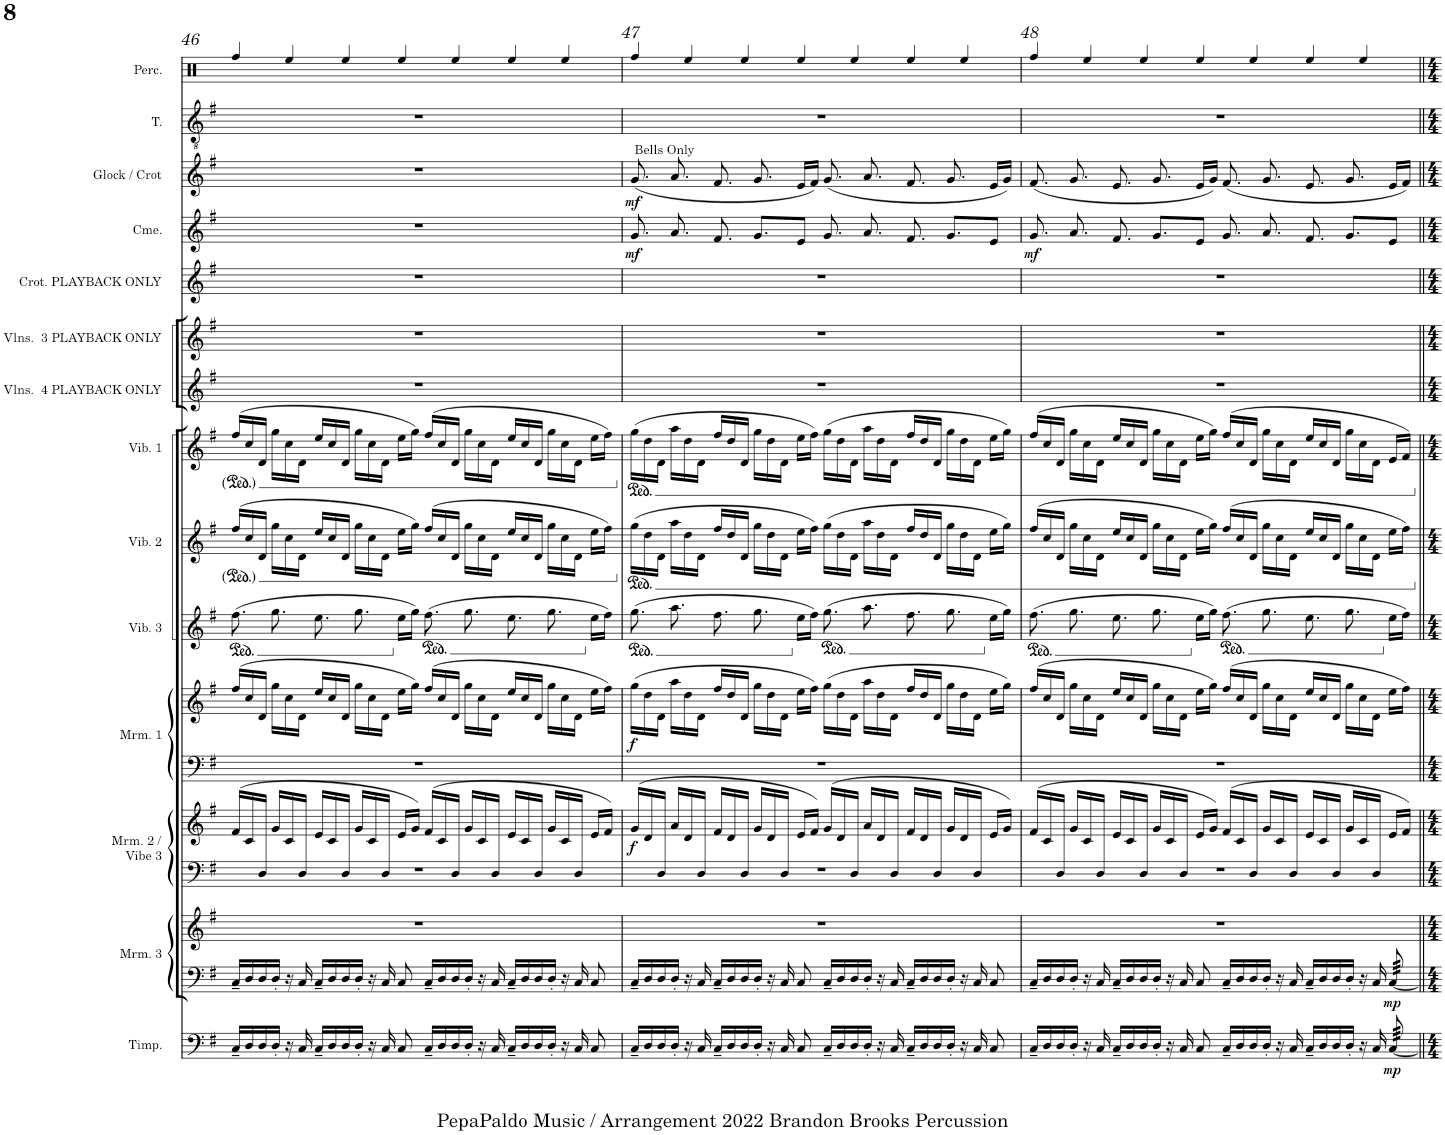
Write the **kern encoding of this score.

**kern	**dynam	**kern	**kern	**dynam	**kern	**kern	**dynam	**kern	**kern	**dynam	**kern	**kern	**kern	**kern	**kern	**kern	**kern	**dynam	**kern	**dynam	**kern	**kern
*part14	*part14	*part13	*part13	*part13	*part12	*part12	*part12	*part11	*part11	*part11	*part10	*part9	*part8	*part7	*part6	*part5	*part4	*part4	*part3	*part3	*part2	*part1
*staff17	*staff17	*staff16	*staff15	*staff15/16	*staff14	*staff13	*staff13/14	*staff12	*staff11	*staff11/12	*staff10	*staff9	*staff8	*staff7	*staff6	*staff5	*staff4	*staff4	*staff3	*staff3	*staff2	*staff1
*I"Timpani	*	*I"Marimba 3	*	*	*I"Marimba 2 /  Vibe 3	*	*	*I"Marimba 1	*	*	*I"Vibraphone 3	*I"Vibraphone 2	*I"Vibraphone 1	*I"Violins 4 PLAYBACK ONLY	*I"Violins 3 PLAYBACK ONLY	*I"Crotales PLAYBACK ONLY	*I"Chimes	*	*I"Glock / Crot	*	*I"Tenor	*I"Percussion
*I'Timp.	*	*I'Mrm. 3	*	*	*I'Mrm. 2 /  Vibe 3	*	*	*I'Mrm. 1	*	*	*I'Vib. 3	*I'Vib. 2	*I'Vib. 1	*I'Vlns.  4 PLAYBACK ONLY	*I'Vlns.  3 PLAYBACK ONLY	*I'Crot. PLAYBACK ONLY	*I'Cme.	*	*I'Glock / Crot	*	*I'T.	*I'Perc.
!!LO:PB:g=z
*clefF4	*	*clefF4	*clefG2	*	*clefF4	*clefG2	*	*clefF4	*clefG2	*	*clefG2	*clefG2	*clefG2	*clefG2	*clefG2	*clefG2	*clefG2	*	*clefG2	*	*clefGv2	*clefX
*	*	*	*	*	*	*	*	*	*	*	*	*	*	*	*	*Trd-14c-24	*	*	*Trd-14c-24	*	*	*
*k[f#]	*	*k[f#]	*k[f#]	*	*k[f#]	*k[f#]	*	*k[f#]	*k[f#]	*	*k[f#]	*k[f#]	*k[f#]	*k[f#]	*k[f#]	*k[f#]	*k[f#]	*	*k[f#]	*	*k[f#]	*k[]
*M7/4	*	*M7/4	*M7/4	*	*M7/4	*M7/4	*	*M7/4	*M7/4	*	*M7/4	*M7/4	*M7/4	*M7/4	*M7/4	*M7/4	*M7/4	*	*M7/4	*	*M7/4	*M7/4
=46	=46	=46	=46	=46	=46	=46	=46	=46	=46	=46	=46	=46	=46	=46	=46	=46	=46	=46	=46	=46	=46	=46
*	*	*	*	*	*^	*	*	*	*	*	*	*	*	*	*	*	*	*	*	*	*	*
*	*	*	*	*	*	*	*	*	*	*	*	*ped	*	*	*	*	*	*	*	*	*	*	*
16C~/LL	.	16C~/LL	1..r	.	8ryy	1..r	(16f#/LL	.	1..r	(16ff#/LL	.	(8.ff#\	(16ff#/LL	(16ff#/LL	1..r	1..r	1..r	1..r	.	1..r	.	1..r	4Rff/
16D/	.	16D/	.	.	.	.	16c/	.	.	16cc/	.	.	16cc/	16cc/	.	.	.	.	.	.	.	.	.
16D/	.	16D/	.	.	16D/JJ	.	16ryy	.	.	16d/JJ	.	.	16d/JJ	16d/JJ	.	.	.	.	.	.	.	.	.
16D'/JJ	.	16D'/JJ	.	.	8ryy	.	16g/LL	.	.	16gg\LL	.	8.gg\	16gg\LL	16gg\LL	.	.	.	.	.	.	.	.	.
16r	.	16r	.	.	.	.	16c/	.	.	16cc\	.	.	16cc\	16cc\	.	.	.	.	.	.	.	.	4Ree/
16C/	.	16C/	.	.	16D/JJ	.	16ryy	.	.	16d\JJ	.	.	16d\JJ	16d\JJ	.	.	.	.	.	.	.	.	.
16C~/LL	.	16C~/LL	.	.	8ryy	.	16e/LL	.	.	16ee/LL	.	8.ee\	16ee/LL	16ee/LL	.	.	.	.	.	.	.	.	.
16D/	.	16D/	.	.	.	.	16c/	.	.	16cc/	.	.	16cc/	16cc/	.	.	.	.	.	.	.	.	.
16D/	.	16D/	.	.	16D/JJ	.	16ryy	.	.	16d/JJ	.	.	16d/JJ	16d/JJ	.	.	.	.	.	.	.	.	4Ree/
16D'/JJ	.	16D'/JJ	.	.	8ryy	.	16g/LL	.	.	16gg\LL	.	8.gg\	16gg\LL	16gg\LL	.	.	.	.	.	.	.	.	.
16r	.	16r	.	.	.	.	16c/	.	.	16cc\	.	.	16cc\	16cc\	.	.	.	.	.	.	.	.	.
16C/	.	16C/	.	.	16D/JJ	.	16ryy	.	.	16d\JJ	.	.	16d\JJ	16d\JJ	.	.	.	.	.	.	.	.	.
*	*	*	*	*	*	*	*	*	*	*	*	*Xped	*	*	*	*	*	*	*	*	*	*	*
8C/	.	8C/	.	.	4ryy	.	16e/LL	.	.	16ee\LL	.	16ee\LL	16ee\LL	16ee\LL	.	.	.	.	.	.	.	.	4Ree/
.	.	.	.	.	.	.	16g/JJ)	.	.	16gg\JJ)	.	16gg\JJ)	16gg\JJ)	16gg\JJ)	.	.	.	.	.	.	.	.	.
*	*	*	*	*	*	*	*	*	*	*	*	*ped	*	*	*	*	*	*	*	*	*	*	*
16C~/LL	.	16C~/LL	.	.	.	.	(16f#/LL	.	.	(16ff#/LL	.	(8.ff#\	(16ff#/LL	(16ff#/LL	.	.	.	.	.	.	.	.	.
16D/	.	16D/	.	.	.	.	16c/	.	.	16cc/	.	.	16cc/	16cc/	.	.	.	.	.	.	.	.	.
16D/	.	16D/	.	.	16D/JJ	.	16ryy	.	.	16d/JJ	.	.	16d/JJ	16d/JJ	.	.	.	.	.	.	.	.	4Ree/
16D'/JJ	.	16D'/JJ	.	.	8ryy	.	16g/LL	.	.	16gg\LL	.	8.gg\	16gg\LL	16gg\LL	.	.	.	.	.	.	.	.	.
16r	.	16r	.	.	.	.	16c/	.	.	16cc\	.	.	16cc\	16cc\	.	.	.	.	.	.	.	.	.
16C/	.	16C/	.	.	16D/JJ	.	16ryy	.	.	16d\JJ	.	.	16d\JJ	16d\JJ	.	.	.	.	.	.	.	.	.
16C~/LL	.	16C~/LL	.	.	8ryy	.	16e/LL	.	.	16ee/LL	.	8.ee\	16ee/LL	16ee/LL	.	.	.	.	.	.	.	.	4Ree/
16D/	.	16D/	.	.	.	.	16c/	.	.	16cc/	.	.	16cc/	16cc/	.	.	.	.	.	.	.	.	.
16D/	.	16D/	.	.	16D/JJ	.	16ryy	.	.	16d/JJ	.	.	16d/JJ	16d/JJ	.	.	.	.	.	.	.	.	.
16D'/JJ	.	16D'/JJ	.	.	8ryy	.	16g/LL	.	.	16gg\LL	.	8.gg\	16gg\LL	16gg\LL	.	.	.	.	.	.	.	.	.
16r	.	16r	.	.	.	.	16c/	.	.	16cc\	.	.	16cc\	16cc\	.	.	.	.	.	.	.	.	4Ree/
16C/	.	16C/	.	.	16D/JJ	.	16ryy	.	.	16d\JJ	.	.	16d\JJ	16d\JJ	.	.	.	.	.	.	.	.	.
*	*	*	*	*	*	*	*	*	*	*	*	*Xped	*	*	*	*	*	*	*	*	*	*	*
8C/	.	8C/	.	.	8ryy	.	16e/LL	.	.	16ee\LL	.	16ee\LL	16ee\LL	16ee\LL	.	.	.	.	.	.	.	.	.
.	.	.	.	.	.	.	16f#/JJ)	.	.	16ff#\JJ)	.	16ff#\JJ)	16ff#\JJ)	16ff#\JJ)	.	.	.	.	.	.	.	.	.
=47	=47	=47	=47	=47	=47	=47	=47	=47	=47	=47	=47	=47	=47	=47	=47	=47	=47	=47	=47	=47	=47	=47	=47
*	*	*	*	*	*	*	*	*	*	*	*	*ped	*	*	*	*	*	*	*	*	*	*	*
*	*	*	*	*	*	*	*	*	*	*	*	*	*ped	*	*	*	*	*	*	*	*	*	*
*	*	*	*	*	*	*	*	*	*	*	*	*	*	*ped	*	*	*	*	*	*	*	*	*
!	!	!	!	!	!	!	!	!	!	!	!	!	!	!	!	!	!	!	!	!LO:TX:a:t=Bells Only	!	!	!
!	!	!	!	!	!	!	!	!LO:DY:b	!	!	!LO:DY:b	!	!	!	!	!	!	!	!LO:DY:b	!	!LO:DY:b	!	!
16C~/LL	.	16C~/LL	1..r	.	8ryy	1..r	(>16g/LL	f	1..r	(16gg\LL	f	(8.gg\	(16gg\LL	(16gg\LL	1..r	1..r	1..r	8.g/	mf	(8.g/	mf	1..r	4Rff/
16D/	.	16D/	.	.	.	.	16d/	.	.	16dd\	.	.	16dd\	16dd\	.	.	.	.	.	.	.	.	.
16D/	.	16D/	.	.	16D/JJ	.	16ryy	.	.	16d\JJ	.	.	16d\JJ	16d\JJ	.	.	.	.	.	.	.	.	.
16D'/JJ	.	16D'/JJ	.	.	8ryy	.	16a/LL	.	.	16aa\LL	.	8.aa\	16aa\LL	16aa\LL	.	.	.	8.a/	.	8.a/	.	.	.
16r	.	16r	.	.	.	.	16d/	.	.	16dd\	.	.	16dd\	16dd\	.	.	.	.	.	.	.	.	4Ree/
16C/	.	16C/	.	.	16D/JJ	.	16ryy	.	.	16d\JJ	.	.	16d\JJ	16d\JJ	.	.	.	.	.	.	.	.	.
16C~/LL	.	16C~/LL	.	.	8ryy	.	16f#/LL	.	.	16ff#/LL	.	8.ff#\	16ff#/LL	16ff#/LL	.	.	.	8.f#/	.	8.f#/	.	.	.
16D/	.	16D/	.	.	.	.	16d/	.	.	16dd/	.	.	16dd/	16dd/	.	.	.	.	.	.	.	.	.
16D/	.	16D/	.	.	16D/JJ	.	16ryy	.	.	16d/JJ	.	.	16d/JJ	16d/JJ	.	.	.	.	.	.	.	.	4Ree/
16D'/JJ	.	16D'/JJ	.	.	8ryy	.	16g/LL	.	.	16gg\LL	.	8.gg\	16gg\LL	16gg\LL	.	.	.	8.g/L	.	8.g/	.	.	.
16r	.	16r	.	.	.	.	16d/	.	.	16dd\	.	.	16dd\	16dd\	.	.	.	.	.	.	.	.	.
16C/	.	16C/	.	.	16D/JJ	.	16ryy	.	.	16d\JJ	.	.	16d\JJ	16d\JJ	.	.	.	.	.	.	.	.	.
*	*	*	*	*	*	*	*	*	*	*	*	*Xped	*	*	*	*	*	*	*	*	*	*	*
8C/	.	8C/	.	.	4ryy	.	16e/LL	.	.	16ee\LL	.	16ee\LL	16ee\LL	16ee\LL	.	.	.	8e/J	.	16e/LL	.	.	4Ree/
.	.	.	.	.	.	.	16f#/JJ)	.	.	16ff#\JJ)	.	16ff#\JJ)	16ff#\JJ)	16ff#\JJ)	.	.	.	.	.	16f#/JJ)	.	.	.
*	*	*	*	*	*	*	*	*	*	*	*	*ped	*	*	*	*	*	*	*	*	*	*	*
16C~/LL	.	16C~/LL	.	.	.	.	(16g/LL	.	.	(16gg\LL	.	(8.gg\	(16gg\LL	(16gg\LL	.	.	.	8.g/	.	(8.g/	.	.	.
16D/	.	16D/	.	.	.	.	16d/	.	.	16dd\	.	.	16dd\	16dd\	.	.	.	.	.	.	.	.	.
16D/	.	16D/	.	.	16D/JJ	.	16ryy	.	.	16d\JJ	.	.	16d\JJ	16d\JJ	.	.	.	.	.	.	.	.	4Ree/
16D'/JJ	.	16D'/JJ	.	.	8ryy	.	16a/LL	.	.	16aa\LL	.	8.aa\	16aa\LL	16aa\LL	.	.	.	8.a/	.	8.a/	.	.	.
16r	.	16r	.	.	.	.	16d/	.	.	16dd\	.	.	16dd\	16dd\	.	.	.	.	.	.	.	.	.
16C/	.	16C/	.	.	16D/JJ	.	16ryy	.	.	16d\JJ	.	.	16d\JJ	16d\JJ	.	.	.	.	.	.	.	.	.
16C~/LL	.	16C~/LL	.	.	8ryy	.	16f#/LL	.	.	16ff#/LL	.	8.ff#\	16ff#/LL	16ff#/LL	.	.	.	8.f#/	.	8.f#/	.	.	4Ree/
16D/	.	16D/	.	.	.	.	16d/	.	.	16dd/	.	.	16dd/	16dd/	.	.	.	.	.	.	.	.	.
16D/	.	16D/	.	.	16D/JJ	.	16ryy	.	.	16d/JJ	.	.	16d/JJ	16d/JJ	.	.	.	.	.	.	.	.	.
16D'/JJ	.	16D'/JJ	.	.	8ryy	.	16g/LL	.	.	16gg\LL	.	8.gg\	16gg\LL	16gg\LL	.	.	.	8.g/L	.	8.g/	.	.	.
16r	.	16r	.	.	.	.	16d/	.	.	16dd\	.	.	16dd\	16dd\	.	.	.	.	.	.	.	.	4Ree/
16C/	.	16C/	.	.	16D/JJ	.	16ryy	.	.	16d\JJ	.	.	16d\JJ	16d\JJ	.	.	.	.	.	.	.	.	.
*	*	*	*	*	*	*	*	*	*	*	*	*Xped	*	*	*	*	*	*	*	*	*	*	*
8C/	.	8C/	.	.	8ryy	.	16e/LL	.	.	16ee\LL	.	16ee\LL	16ee\LL	16ee\LL	.	.	.	8e/J	.	16e/LL	.	.	.
.	.	.	.	.	.	.	16g/JJ)	.	.	16gg\JJ)	.	16gg\JJ)	16gg\JJ)	16gg\JJ)	.	.	.	.	.	16g/JJ)	.	.	.
=48	=48	=48	=48	=48	=48	=48	=48	=48	=48	=48	=48	=48	=48	=48	=48	=48	=48	=48	=48	=48	=48	=48	=48
*	*	*	*	*	*	*	*	*	*	*	*	*ped	*	*	*	*	*	*	*	*	*	*	*
!	!	!	!	!	!	!	!	!	!	!	!	!	!	!	!	!	!	!	!LO:DY:b	!	!	!	!
16C~/LL	.	16C~/LL	1..r	.	8ryy	1..r	(16f#/LL	.	1..r	(16ff#/LL	.	(8.ff#\	(16ff#/LL	(16ff#/LL	1..r	1..r	1..r	8.g/	mf	(8.f#/	.	1..r	4Rff/
16D/	.	16D/	.	.	.	.	16c/	.	.	16cc/	.	.	16cc/	16cc/	.	.	.	.	.	.	.	.	.
16D/	.	16D/	.	.	16D/JJ	.	16ryy	.	.	16d/JJ	.	.	16d/JJ	16d/JJ	.	.	.	.	.	.	.	.	.
16D'/JJ	.	16D'/JJ	.	.	8ryy	.	16g/LL	.	.	16gg\LL	.	8.gg\	16gg\LL	16gg\LL	.	.	.	8.a/	.	8.g/	.	.	.
16r	.	16r	.	.	.	.	16c/	.	.	16cc\	.	.	16cc\	16cc\	.	.	.	.	.	.	.	.	4Ree/
16C/	.	16C/	.	.	16D/JJ	.	16ryy	.	.	16d\JJ	.	.	16d\JJ	16d\JJ	.	.	.	.	.	.	.	.	.
16C~/LL	.	16C~/LL	.	.	8ryy	.	16e/LL	.	.	16ee/LL	.	8.ee\	16ee/LL	16ee/LL	.	.	.	8.f#/	.	8.e/	.	.	.
16D/	.	16D/	.	.	.	.	16c/	.	.	16cc/	.	.	16cc/	16cc/	.	.	.	.	.	.	.	.	.
16D/	.	16D/	.	.	16D/JJ	.	16ryy	.	.	16d/JJ	.	.	16d/JJ	16d/JJ	.	.	.	.	.	.	.	.	4Ree/
16D'/JJ	.	16D'/JJ	.	.	8ryy	.	16g/LL	.	.	16gg\LL	.	8.gg\	16gg\LL	16gg\LL	.	.	.	8.g/L	.	8.g/	.	.	.
16r	.	16r	.	.	.	.	16c/	.	.	16cc\	.	.	16cc\	16cc\	.	.	.	.	.	.	.	.	.
16C/	.	16C/	.	.	16D/JJ	.	16ryy	.	.	16d\JJ	.	.	16d\JJ	16d\JJ	.	.	.	.	.	.	.	.	.
*	*	*	*	*	*	*	*	*	*	*	*	*Xped	*	*	*	*	*	*	*	*	*	*	*
8C/	.	8C/	.	.	4ryy	.	16e/LL	.	.	16ee\LL	.	16ee\LL	16ee\LL	16ee\LL	.	.	.	8e/J	.	16e/LL	.	.	4Ree/
.	.	.	.	.	.	.	16g/JJ)	.	.	16gg\JJ)	.	16gg\JJ)	16gg\JJ)	16gg\JJ)	.	.	.	.	.	16g/JJ)	.	.	.
*	*	*	*	*	*	*	*	*	*	*	*	*ped	*	*	*	*	*	*	*	*	*	*	*
16C~/LL	.	16C~/LL	.	.	.	.	(16f#/LL	.	.	(16ff#/LL	.	(8.ff#\	(16ff#/LL	(16ff#/LL	.	.	.	8.g/	.	(8.f#/	.	.	.
16D/	.	16D/	.	.	.	.	16c/	.	.	16cc/	.	.	16cc/	16cc/	.	.	.	.	.	.	.	.	.
16D/	.	16D/	.	.	16D/JJ	.	16ryy	.	.	16d/JJ	.	.	16d/JJ	16d/JJ	.	.	.	.	.	.	.	.	4Ree/
16D'/JJ	.	16D'/JJ	.	.	8ryy	.	16g/LL	.	.	16gg\LL	.	8.gg\	16gg\LL	16gg\LL	.	.	.	8.a/	.	8.g/	.	.	.
16r	.	16r	.	.	.	.	16c/	.	.	16cc\	.	.	16cc\	16cc\	.	.	.	.	.	.	.	.	.
16C/	.	16C/	.	.	16D/JJ	.	16ryy	.	.	16d\JJ	.	.	16d\JJ	16d\JJ	.	.	.	.	.	.	.	.	.
16C~/LL	.	16C~/LL	.	.	8ryy	.	16e/LL	.	.	16ee/LL	.	8.ee\	16ee/LL	16ee/LL	.	.	.	8.f#/	.	8.e/	.	.	4Ree/
16D/	.	16D/	.	.	.	.	16c/	.	.	16cc/	.	.	16cc/	16cc/	.	.	.	.	.	.	.	.	.
16D/	.	16D/	.	.	16D/JJ	.	16ryy	.	.	16d/JJ	.	.	16d/JJ	16d/JJ	.	.	.	.	.	.	.	.	.
16D'/JJ	.	16D'/JJ	.	.	8ryy	.	16g/LL	.	.	16gg\LL	.	8.gg\	16gg\LL	16gg\LL	.	.	.	8.g/L	.	8.g/	.	.	.
16r	.	16r	.	.	.	.	16c/	.	.	16cc\	.	.	16cc\	16cc\	.	.	.	.	.	.	.	.	4Ree/
16C/	.	16C/	.	.	16D/JJ	.	16ryy	.	.	16d\JJ	.	.	16d\JJ	16d\JJ	.	.	.	.	.	.	.	.	.
*	*	*	*	*	*	*	*	*	*	*	*	*Xped	*	*	*	*	*	*	*	*	*	*	*
!	!LO:DY:b	!	!	!LO:DY:b=2	!	!	!	!	!	!	!	!	!	!	!	!	!	!	!	!	!	!	!
*tremolo	*	*	*	*	*	*	*	*	*	*	*	*	*	*	*	*	*	*	*	*	*	*	*
*	*	*tremolo	*	*	*	*	*	*	*	*	*	*	*	*	*	*	*	*	*	*	*	*	*
[64C/	mp	[64C/	.	mp	8ryy	.	16e/LL	.	.	16ee\LL	.	16ee\LL	16ee\LL	16e/LL	.	.	.	8e/J	.	16e/LL	.	.	.
64C/	.	64C/	.	.	.	.	.	.	.	.	.	.	.	.	.	.	.	.	.	.	.	.	.
64C/	.	64C/	.	.	.	.	.	.	.	.	.	.	.	.	.	.	.	.	.	.	.	.	.
64C/	.	64C/	.	.	.	.	.	.	.	.	.	.	.	.	.	.	.	.	.	.	.	.	.
64C/	.	64C/	.	.	.	.	16f#/JJ)	.	.	16ff#\JJ)	.	16ff#\JJ)	16ff#\JJ)	16f#/JJ)	.	.	.	.	.	16f#/JJ)	.	.	.
64C/	.	64C/	.	.	.	.	.	.	.	.	.	.	.	.	.	.	.	.	.	.	.	.	.
64C/	.	64C/	.	.	.	.	.	.	.	.	.	.	.	.	.	.	.	.	.	.	.	.	.
64C/	.	64C/	.	.	.	.	.	.	.	.	.	.	.	.	.	.	.	.	.	.	.	.	.
*	*	*Xtremolo	*	*	*	*	*	*	*	*	*	*	*	*	*	*	*	*	*	*	*	*	*
*Xtremolo	*	*	*	*	*	*	*	*	*	*	*	*	*	*	*	*	*	*	*	*	*	*	*
*	*	*	*	*	*v	*v	*	*	*	*	*	*	*	*	*	*	*	*	*	*	*	*	*
*	*	*	*	*	*	*	*	*	*	*	*	*Xped	*	*	*	*	*	*	*	*	*	*
*	*	*	*	*	*	*	*	*	*	*	*	*	*Xped	*	*	*	*	*	*	*	*	*
=||	=||	=||	=||	=||	=||	=||	=||	=||	=||	=||	=||	=||	=||	=||	=||	=||	=||	=||	=||	=||	=||	=||
*-	*-	*-	*-	*-	*-	*-	*-	*-	*-	*-	*-	*-	*-	*-	*-	*-	*-	*-	*-	*-	*-	*-
